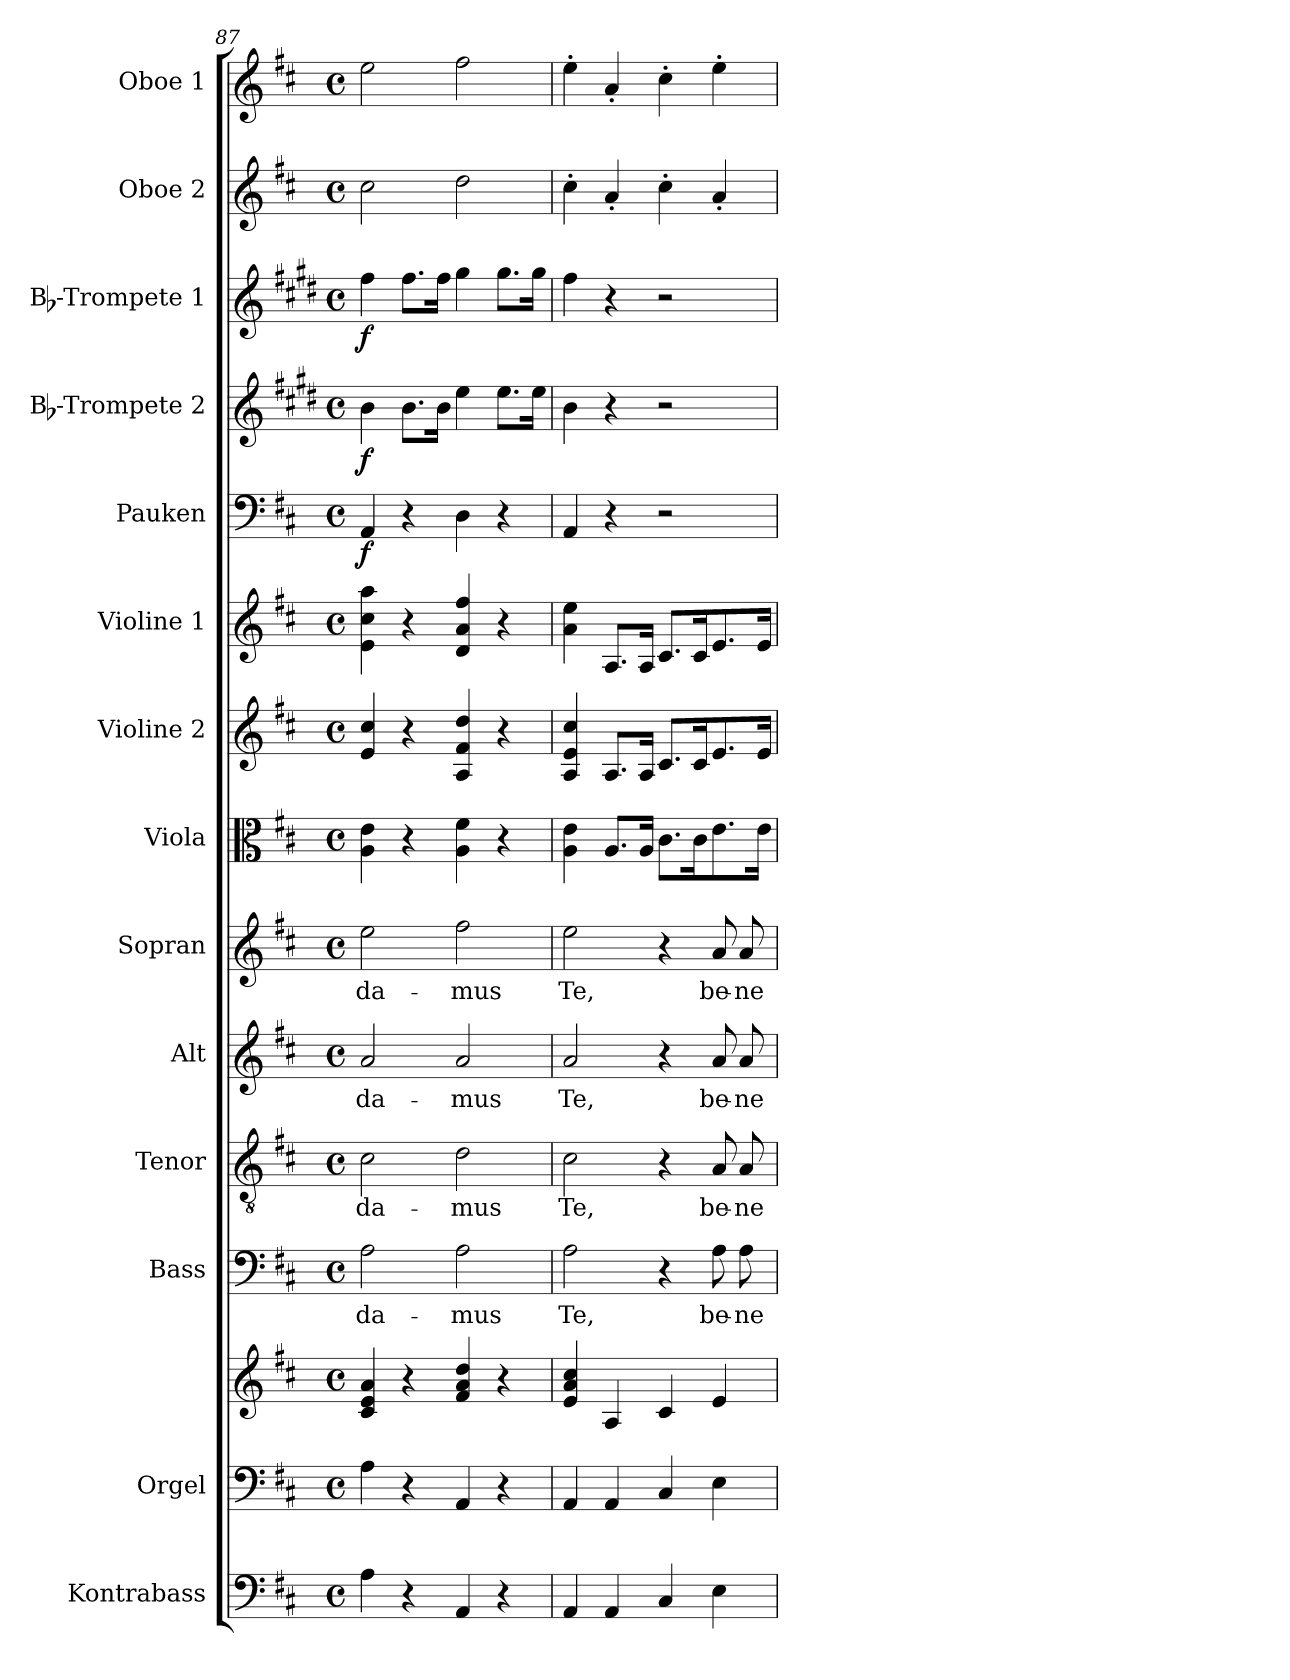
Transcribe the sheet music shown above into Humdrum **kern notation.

**kern	**kern	**kern	**kern	**text	**kern	**text	**kern	**text	**kern	**text	**kern	**kern	**kern	**kern	**dynam	**kern	**dynam	**kern	**dynam	**kern	**kern
*part14	*part13	*part13	*part12	*part12	*part11	*part11	*part10	*part10	*part9	*part9	*part8	*part7	*part6	*part5	*part5	*part4	*part4	*part3	*part3	*part2	*part1
*staff15	*staff14	*staff13	*staff12	*staff12	*staff11	*staff11	*staff10	*staff10	*staff9	*staff9	*staff8	*staff7	*staff6	*staff5	*staff5	*staff4	*staff4	*staff3	*staff3	*staff2	*staff1
*I"Kontrabass	*I"Orgel	*	*I"Bass	*	*I"Tenor	*	*I"Alt	*	*I"Sopran	*	*I"Viola	*I"Violine 2	*I"Violine 1	*I"Pauken	*	*I"Bb-Trompete 2	*	*I"Bb-Trompete 1	*	*I"Oboe 2	*I"Oboe 1
*I'Kb.	*I'Org.	*	*I'B.	*	*I'T.	*	*I'A.	*	*I'S.	*	*I'Vla.	*I'Vl. 2	*I'Vl. 1	*I'Pk.	*	*I'Bb Trp. 2	*	*I'Bb Trp. 1	*	*I'Ob. 2	*I'Ob. 1
*clefF4	*clefF4	*clefG2	*clefF4	*	*clefGv2	*	*clefG2	*	*clefG2	*	*clefC3	*clefG2	*clefG2	*clefF4	*	*clefG2	*	*clefG2	*	*clefG2	*clefG2
*ITrd7c12	*	*	*	*	*	*	*	*	*	*	*	*	*	*	*	*ITrd1c2	*	*ITrd1c2	*	*	*
*k[f#c#]	*k[f#c#]	*k[f#c#]	*k[f#c#]	*	*k[f#c#]	*	*k[f#c#]	*	*k[f#c#]	*	*k[f#c#]	*k[f#c#]	*k[f#c#]	*k[f#c#]	*	*k[f#c#]	*	*k[f#c#]	*	*k[f#c#]	*k[f#c#]
*D:	*D:	*D:	*D:	*	*D:	*	*D:	*	*D:	*	*D:	*D:	*D:	*D:	*	*D:	*	*D:	*	*D:	*D:
*M4/4	*M4/4	*M4/4	*M4/4	*	*M4/4	*	*M4/4	*	*M4/4	*	*M4/4	*M4/4	*M4/4	*M4/4	*	*M4/4	*	*M4/4	*	*M4/4	*M4/4
*met(c)	*met(c)	*met(c)	*met(c)	*	*met(c)	*	*met(c)	*	*met(c)	*	*met(c)	*met(c)	*met(c)	*met(c)	*	*met(c)	*	*met(c)	*	*met(c)	*met(c)
=87	=87	=87	=87	=87	=87	=87	=87	=87	=87	=87	=87	=87	=87	=87	=87	=87	=87	=87	=87	=87	=87
!	!	!	!	!LO:LY:b	!	!LO:LY:b	!	!LO:LY:b	!	!LO:LY:b	!	!	!	!	!LO:DY:b	!	!LO:DY:b	!	!LO:DY:b	!	!
4AA\	4A\	4c#/ 4e/ 4a/	2A\	-da-	2c#\	-da-	2a/	-da-	2ee\	-da-	4A\ 4e\	4e/ 4cc#/	4e\ 4cc#\ 4aa\	4AA/	f	4a\	f	4ee\	f	2cc#\	2ee\
4r	4r	4r	.	.	.	.	.	.	.	.	4r	4r	4r	4r	.	8.a\L	.	8.ee\L	.	.	.
.	.	.	.	.	.	.	.	.	.	.	.	.	.	.	.	16a\Jk	.	16ee\Jk	.	.	.
!	!	!	!	!LO:LY:b	!	!LO:LY:b	!	!LO:LY:b	!	!LO:LY:b	!	!	!	!	!	!	!	!	!	!	!
4AAA/	4AA/	4f#/ 4a/ 4dd/	2A\	-mus	2d\	-mus	2a/	-mus	2ff#\	-mus	4A\ 4f#\	4A/ 4f#/ 4dd/	4d/ 4a/ 4ff#/	4D\	.	4dd\	.	4ff#\	.	2dd\	2ff#\
4r	4r	4r	.	.	.	.	.	.	.	.	4r	4r	4r	4r	.	8.dd\L	.	8.ff#\L	.	.	.
.	.	.	.	.	.	.	.	.	.	.	.	.	.	.	.	16dd\Jk	.	16ff#\Jk	.	.	.
!!LO:PB:g=z
=88	=88	=88	=88	=88	=88	=88	=88	=88	=88	=88	=88	=88	=88	=88	=88	=88	=88	=88	=88	=88	=88
!	!	!	!	!LO:LY:b	!	!LO:LY:b	!	!LO:LY:b	!	!LO:LY:b	!	!	!	!	!	!	!	!	!	!	!
4AAA/	4AA/	4e/ 4a/ 4cc#/	2A\	Te,	2c#\	Te,	2a/	Te,	2ee\	Te,	4A\ 4e\	4A/ 4e/ 4cc#/	4a\ 4ee\	4AA/	.	4a\	.	4ee\	.	4cc#'>\	4ee'>\
4AAA/	4AA/	4A/	.	.	.	.	.	.	.	.	8.A/L	8.A/L	8.A/L	4r	.	4r	.	4r	.	4a'</	4a'</
.	.	.	.	.	.	.	.	.	.	.	16A/Jk	16A/Jk	16A/Jk	.	.	.	.	.	.	.	.
4CC#/	4C#/	4c#/	4r	.	4r	.	4r	.	4r	.	8.c#\L	8.c#/L	8.c#/L	2r	.	2r	.	2r	.	4cc#'>\	4cc#'>\
.	.	.	.	.	.	.	.	.	.	.	16c#\k	16c#/k	16c#/k	.	.	.	.	.	.	.	.
!	!	!	!	!LO:LY:b	!	!LO:LY:b	!	!LO:LY:b	!	!LO:LY:b	!	!	!	!	!	!	!	!	!	!	!
4EE\	4E\	4e/	8A\	be-	8A/	be-	8a/	be-	8a/	be-	8.e\	8.e/	8.e/	.	.	.	.	.	.	4a'</	4ee'>\
!	!	!	!	!LO:LY:b	!	!LO:LY:b	!	!LO:LY:b	!	!LO:LY:b	!	!	!	!	!	!	!	!	!	!	!
.	.	.	8A\	-ne-	8A/	-ne-	8a/	-ne-	8a/	-ne-	.	.	.	.	.	.	.	.	.	.	.
.	.	.	.	.	.	.	.	.	.	.	16e\Jk	16e/Jk	16e/Jk	.	.	.	.	.	.	.	.
=	=	=	=	=	=	=	=	=	=	=	=	=	=	=	=	=	=	=	=	=	=
*-	*-	*-	*-	*-	*-	*-	*-	*-	*-	*-	*-	*-	*-	*-	*-	*-	*-	*-	*-	*-	*-
